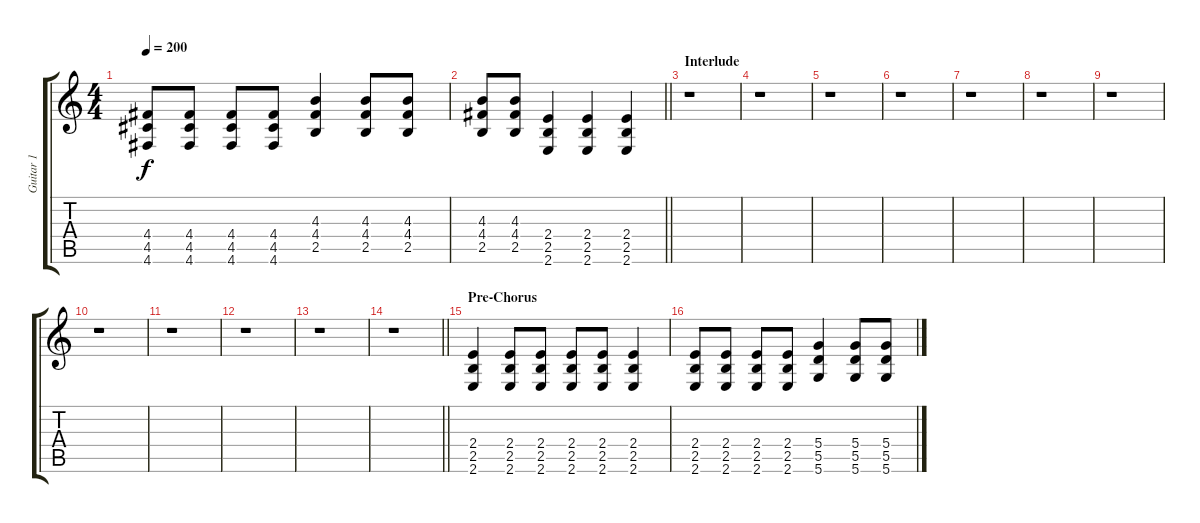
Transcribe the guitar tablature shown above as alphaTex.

\track ("Guitar 1" "Guitar 1") {instrument distortionguitar}
\staff {score tabs}
\tuning (E4 B3 G3 D3 A2 D2) {hide}
\ts (4 4)
\tempo 200
\clef g2
\ks c
(4.4 4.5 4.6).8{dy f} (4.4 4.5 4.6).8 (4.4 4.5 4.6).8 (4.4 4.5 4.6).8 (4.3 4.4 2.5).4 (4.3 4.4 2.5).8 (4.3 4.4 2.5).8 |
\barLineRight lightlight
(4.3 4.4 2.5).8 (4.3 4.4 2.5).8 (2.4 2.5 2.6).4 (2.4 2.5 2.6).4 (2.4 2.5 2.6).4 |
\section ("" "Interlude")
r.1 |
r.1 |
r.1 |
r.1 |
r.1 |
r.1 |
r.1 |
r.1 |
r.1 |
r.1 |
r.1 |
\barLineRight lightlight
r.1 |
\section ("" "Pre-Chorus")
(2.4 2.5 2.6).4 (2.4 2.5 2.6).8 (2.4 2.5 2.6).8 (2.4 2.5 2.6).8 (2.4 2.5 2.6).8 (2.4 2.5 2.6).4 |
(2.4 2.5 2.6).8 (2.4 2.5 2.6).8 (2.4 2.5 2.6).8 (2.4 2.5 2.6).8 (5.4 5.5 5.6).4 (5.4 5.5 5.6).8 (5.4 5.5 5.6).8
